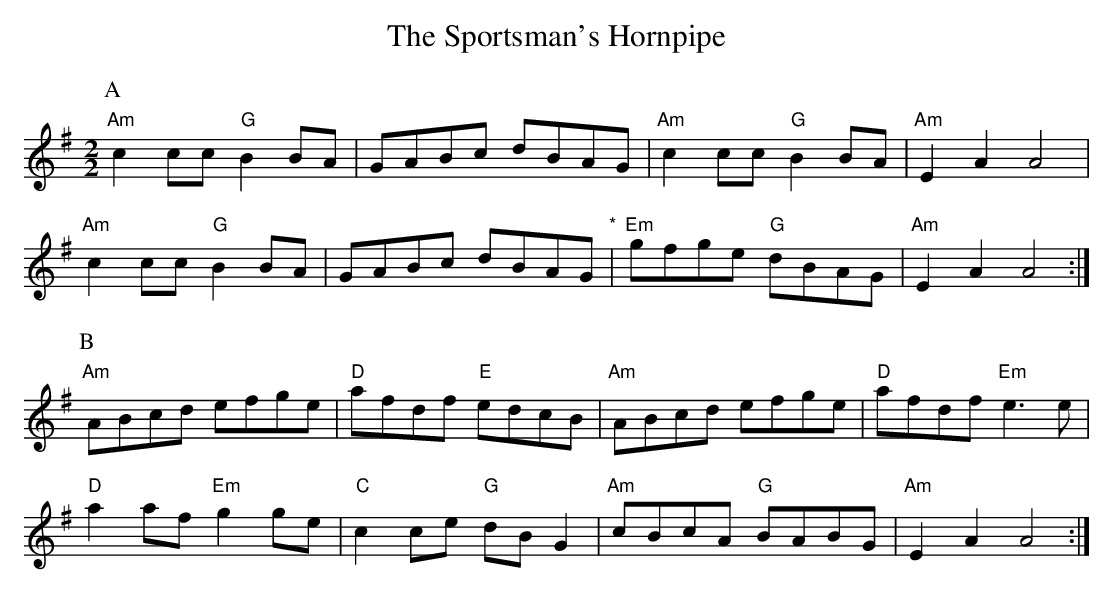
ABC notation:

X:1
T:The Sportsman's Hornpipe
M:2/2
L:1/8
K:G
P:A
"Am"c2cc "G"B2BA|GABc dBAG|"Am"c2cc "G"B2BA|"Am"E2A2 A4|
"Am"c2cc "G"B2BA|GABc dBAG"*"|"Em"gfge "G"dBAG|"Am"E2A2 A4:|
P:B
"Am"ABcd efge|"D"afdf "E"edcB|"Am"ABcd efge|"D"afdf "Em"e3e|
"D"a2af "Em"g2ge|"C"c2ce "G"dBG2|"Am"cBcA "G"BABG|"Am"E2A2 A4:|
